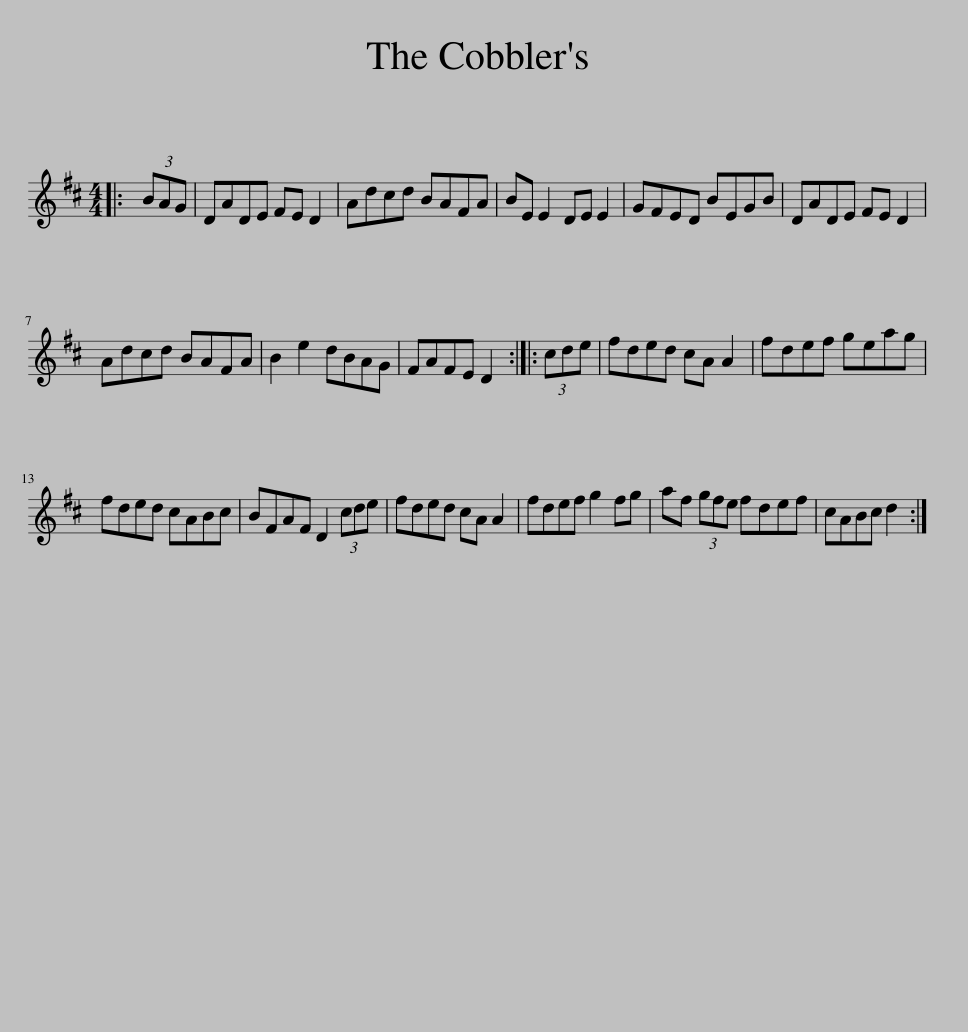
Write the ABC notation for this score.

X:1
L:1/8
M:4/4
I:linebreak $
K:D
V:1 treble
V:1
|: (3BAG | DADE FE D2 | Adcd BAFA | BE E2 DE E2 | GFED BEGB | %5
 DADE FE D2 |$ Adcd BAFA | B2 e2 dBAG | FAFE D2 :: (3cde | %10
 fded cA A2 | fdef geag |$ fded cABc | BFAF D2 (3cde | fded cA A2 | %15
 fdef g2 fg | af (3gfe fdef | cABc d2 :| %18
